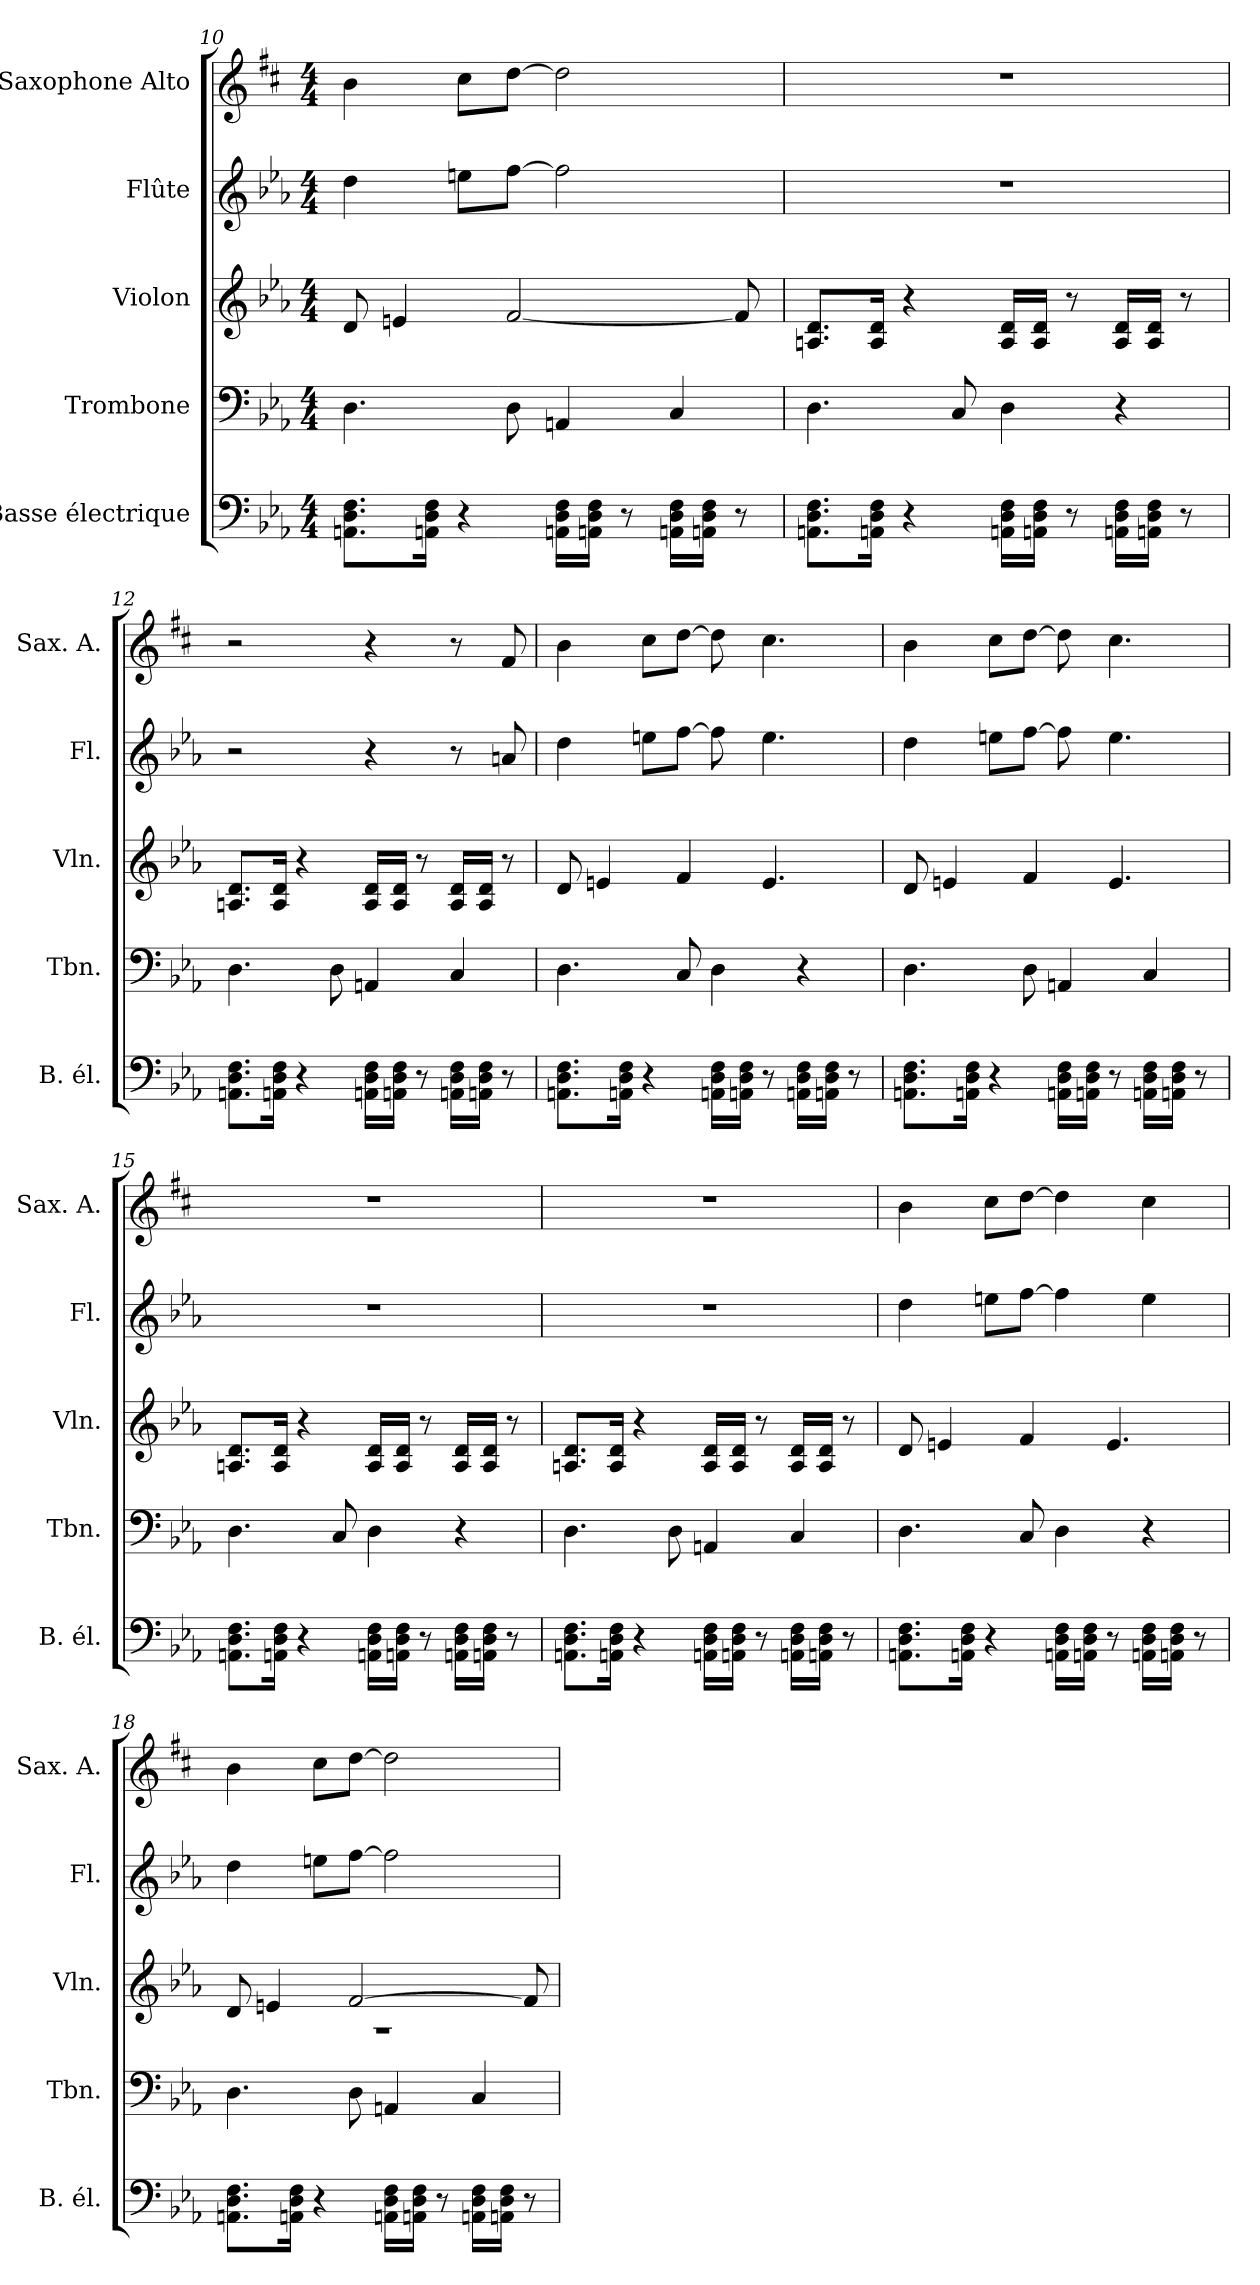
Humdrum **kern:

**kern	**kern	**kern	**kern	**kern
*part5	*part4	*part3	*part2	*part1
*staff5	*staff4	*staff3	*staff2	*staff1
*I"Basse électrique	*I"Trombone	*I"Violon	*I"Flûte	*I"Saxophone Alto
*I'B. él.	*I'Tbn.	*I'Vln.	*I'Fl.	*I'Sax. A.
!!LO:LB:g=z
*	*clefF4	*clefG2	*clefG2	*clefG2
*ITrd7c12	*	*	*	*ITrd5c9
*k[b-e-a-]	*k[b-e-a-]	*k[b-e-a-]	*k[b-e-a-]	*k[b-]
*M4/4	*M4/4	*M4/4	*M4/4	*M4/4
=10	=10	=10	=10	=10
8.AAAn\ 8.DD\ 8.FF\L	4.D\	8d/	4dd\	4d\
.	.	4en/	.	.
16AAAn\ 16DD\ 16FF\Jk	.	.	.	.
4r	.	.	8een\L	8e\L
.	8D\	[2f/	[8ff\J	[8f\J
16AAAn\ 16DD\ 16FF\LL	4AAn/	.	2ff\]	2f\]
16AAAn\ 16DD\ 16FF\JJ	.	.	.	.
8r	.	.	.	.
16AAAn\ 16DD\ 16FF\LL	4C/	.	.	.
16AAAn\ 16DD\ 16FF\JJ	.	.	.	.
8r	.	8f/]	.	.
=11	=11	=11	=11	=11
8.AAAn\ 8.DD\ 8.FF\L	4.D\	8.An/ 8.d/L	1r	1r
16AAAn\ 16DD\ 16FF\Jk	.	16A/ 16d/Jk	.	.
4r	.	4r	.	.
.	8C/	.	.	.
16AAAn\ 16DD\ 16FF\LL	4D\	16A/ 16d/LL	.	.
16AAAn\ 16DD\ 16FF\JJ	.	16A/ 16d/JJ	.	.
8r	.	8r	.	.
16AAAn\ 16DD\ 16FF\LL	4r	16A/ 16d/LL	.	.
16AAAn\ 16DD\ 16FF\JJ	.	16A/ 16d/JJ	.	.
8r	.	8r	.	.
=12	=12	=12	=12	=12
8.AAAn\ 8.DD\ 8.FF\L	4.D\	8.An/ 8.d/L	2r	2r
16AAAn\ 16DD\ 16FF\Jk	.	16A/ 16d/Jk	.	.
4r	.	4r	.	.
.	8D\	.	.	.
16AAAn\ 16DD\ 16FF\LL	4AAn/	16A/ 16d/LL	4r	4r
16AAAn\ 16DD\ 16FF\JJ	.	16A/ 16d/JJ	.	.
8r	.	8r	.	.
16AAAn\ 16DD\ 16FF\LL	4C/	16A/ 16d/LL	8r	8r
16AAAn\ 16DD\ 16FF\JJ	.	16A/ 16d/JJ	.	.
8r	.	8r	8an/	8A/
!!LO:PB:g=z
=13	=13	=13	=13	=13
8.AAAn\ 8.DD\ 8.FF\L	4.D\	8d/	4dd\	4d\
.	.	4en/	.	.
16AAAn\ 16DD\ 16FF\Jk	.	.	.	.
4r	.	.	8een\L	8e\L
.	8C/	4f/	[8ff\J	[8f\J
16AAAn\ 16DD\ 16FF\LL	4D\	.	8ff\]	8f\]
16AAAn\ 16DD\ 16FF\JJ	.	.	.	.
8r	.	4.e/	4.ee\	4.e\
16AAAn\ 16DD\ 16FF\LL	4r	.	.	.
16AAAn\ 16DD\ 16FF\JJ	.	.	.	.
8r	.	.	.	.
=14	=14	=14	=14	=14
8.AAAn\ 8.DD\ 8.FF\L	4.D\	8d/	4dd\	4d\
.	.	4en/	.	.
16AAAn\ 16DD\ 16FF\Jk	.	.	.	.
4r	.	.	8een\L	8e\L
.	8D\	4f/	[8ff\J	[8f\J
16AAAn\ 16DD\ 16FF\LL	4AAn/	.	8ff\]	8f\]
16AAAn\ 16DD\ 16FF\JJ	.	.	.	.
8r	.	4.e/	4.ee\	4.e\
16AAAn\ 16DD\ 16FF\LL	4C/	.	.	.
16AAAn\ 16DD\ 16FF\JJ	.	.	.	.
8r	.	.	.	.
=15	=15	=15	=15	=15
8.AAAn\ 8.DD\ 8.FF\L	4.D\	8.An/ 8.d/L	1r	1r
16AAAn\ 16DD\ 16FF\Jk	.	16A/ 16d/Jk	.	.
4r	.	4r	.	.
.	8C/	.	.	.
16AAAn\ 16DD\ 16FF\LL	4D\	16A/ 16d/LL	.	.
16AAAn\ 16DD\ 16FF\JJ	.	16A/ 16d/JJ	.	.
8r	.	8r	.	.
16AAAn\ 16DD\ 16FF\LL	4r	16A/ 16d/LL	.	.
16AAAn\ 16DD\ 16FF\JJ	.	16A/ 16d/JJ	.	.
8r	.	8r	.	.
!!LO:LB:g=z
=16	=16	=16	=16	=16
8.AAAn\ 8.DD\ 8.FF\L	4.D\	8.An/ 8.d/L	1r	1r
16AAAn\ 16DD\ 16FF\Jk	.	16A/ 16d/Jk	.	.
4r	.	4r	.	.
.	8D\	.	.	.
16AAAn\ 16DD\ 16FF\LL	4AAn/	16A/ 16d/LL	.	.
16AAAn\ 16DD\ 16FF\JJ	.	16A/ 16d/JJ	.	.
8r	.	8r	.	.
16AAAn\ 16DD\ 16FF\LL	4C/	16A/ 16d/LL	.	.
16AAAn\ 16DD\ 16FF\JJ	.	16A/ 16d/JJ	.	.
8r	.	8r	.	.
=17	=17	=17	=17	=17
8.AAAn\ 8.DD\ 8.FF\L	4.D\	8d/	4dd\	4d\
.	.	4en/	.	.
16AAAn\ 16DD\ 16FF\Jk	.	.	.	.
4r	.	.	8een\L	8e\L
.	8C/	4f/	[8ff\J	[8f\J
16AAAn\ 16DD\ 16FF\LL	4D\	.	4ff\]	4f\]
16AAAn\ 16DD\ 16FF\JJ	.	.	.	.
8r	.	4.e/	.	.
16AAAn\ 16DD\ 16FF\LL	4r	.	4ee\	4e\
16AAAn\ 16DD\ 16FF\JJ	.	.	.	.
8r	.	.	.	.
=18	=18	=18	=18	=18
*	*	*^	*	*
8.AAAn\ 8.DD\ 8.FF\L	4.D\	8d/	1r	4dd\	4d\
.	.	4en/	.	.	.
16AAAn\ 16DD\ 16FF\Jk	.	.	.	.	.
4r	.	.	.	8een\L	8e\L
.	8D\	[2f/	.	[8ff\J	[8f\J
16AAAn\ 16DD\ 16FF\LL	4AAn/	.	.	2ff\]	2f\]
16AAAn\ 16DD\ 16FF\JJ	.	.	.	.	.
8r	.	.	.	.	.
16AAAn\ 16DD\ 16FF\LL	4C/	.	.	.	.
16AAAn\ 16DD\ 16FF\JJ	.	.	.	.	.
8r	.	8f/]	.	.	.
*	*	*v	*v	*	*
=	=	=	=	=
*-	*-	*-	*-	*-
